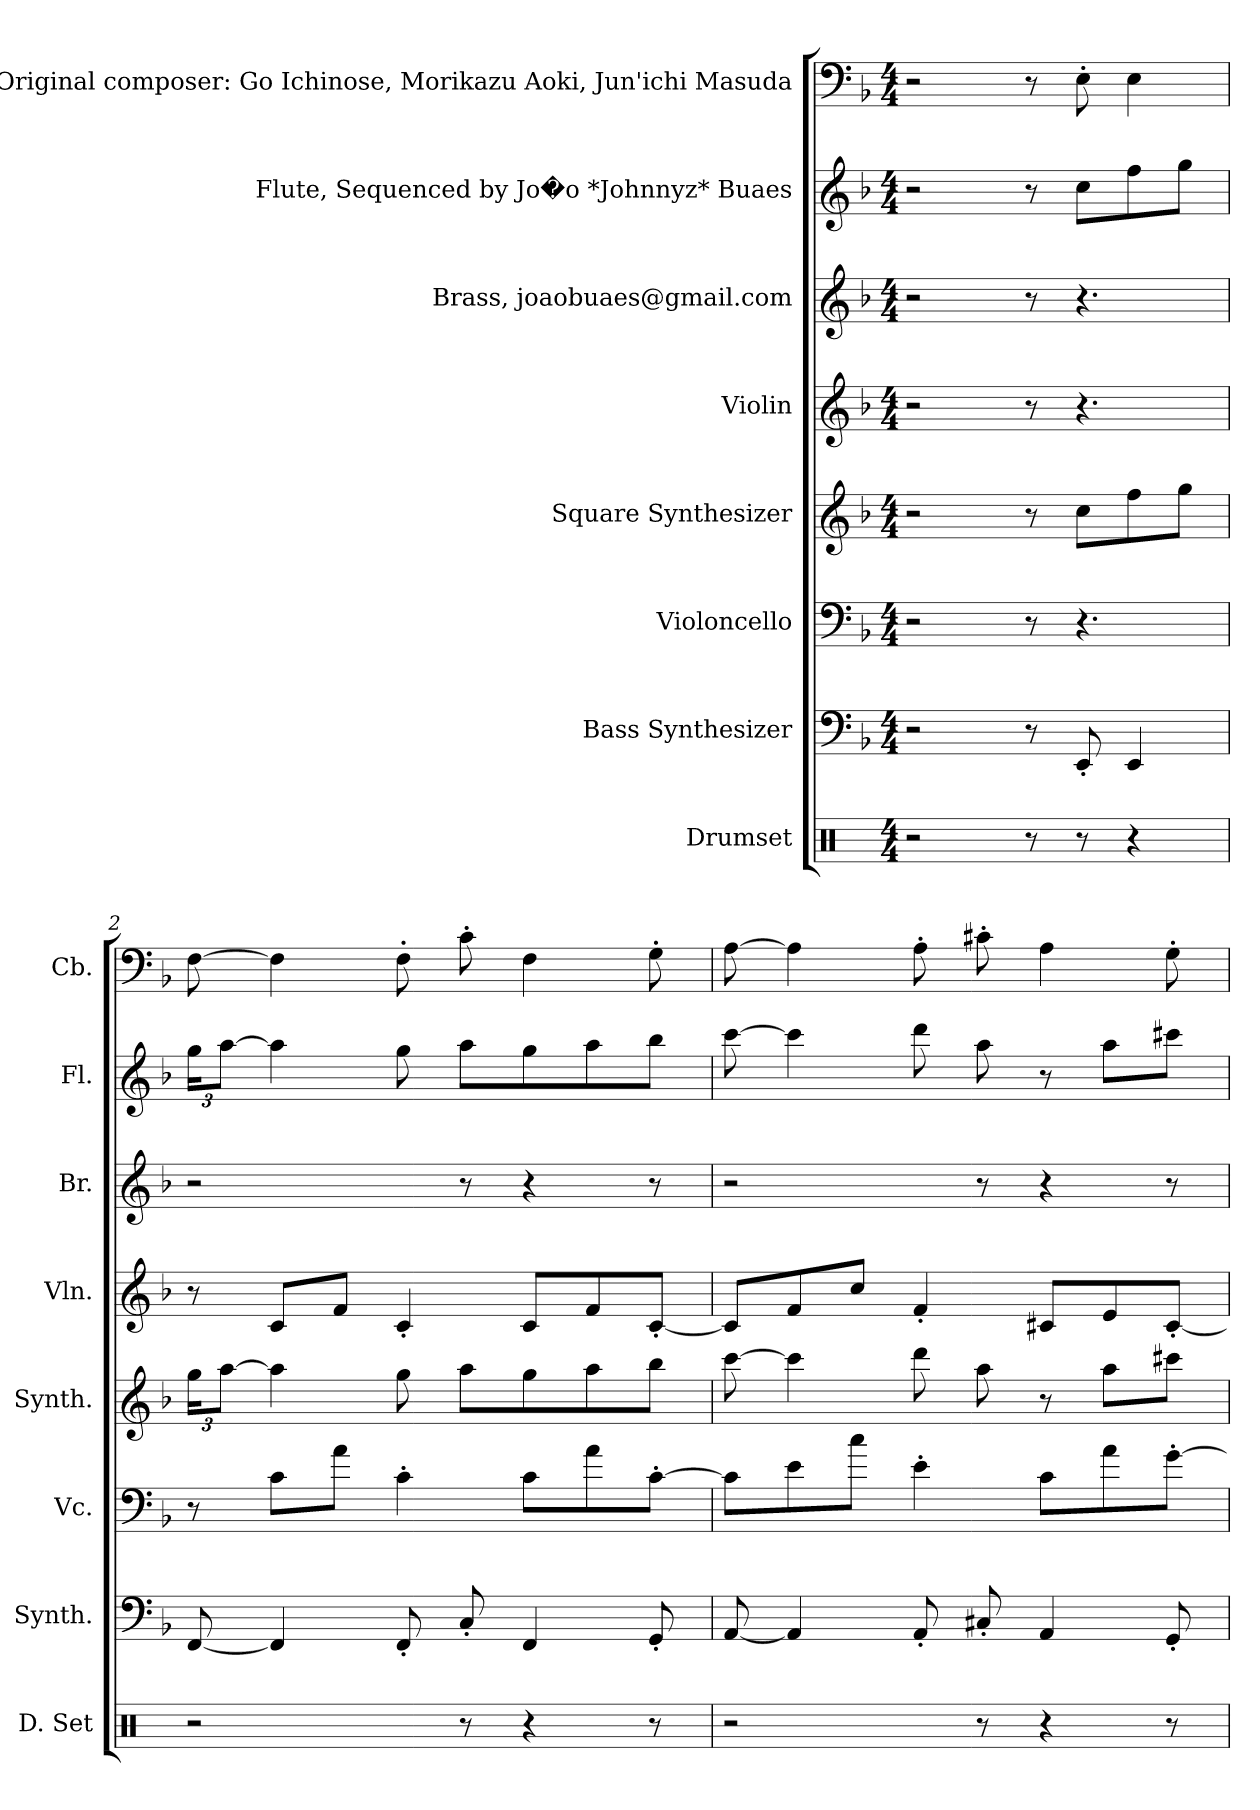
**kern	**kern	**kern	**kern	**kern	**kern	**kern	**kern
*part8	*part7	*part6	*part5	*part4	*part3	*part2	*part1
*staff8	*staff7	*staff6	*staff5	*staff4	*staff3	*staff2	*staff1
*I"Drumset	*I"Bass Synthesizer	*I"Violoncello	*I"Square Synthesizer	*I"Violin	*I"Brass, joaobuaes@gmail.com	*I"Flute, Sequenced by Jo�o *Johnnyz* Buaes	*I"Contrabass, Original composer: Go Ichinose, Morikazu Aoki, Jun'ichi Masuda
*I'D. Set	*I'Synth.	*I'Vc.	*I'Synth.	*I'Vln.	*I'Br.	*I'Fl.	*I'Cb.
*clefX	*clefF4	*clefF4	*clefG2	*clefG2	*clefG2	*clefG2	*clefF4
*	*	*	*	*	*	*	*ITrd7c12
*k[]	*k[b-]	*k[b-]	*k[b-]	*k[b-]	*k[b-]	*k[b-]	*k[b-]
*M4/4	*M4/4	*M4/4	*M4/4	*M4/4	*M4/4	*M4/4	*M4/4
*MM108	*MM108	*MM108	*MM108	*MM108	*MM108	*MM108	*MM108
=1	=1	=1	=1	=1	=1	=1	=1
2r	2r	2r	2r	2r	2r	2r	2r
8r	8r	8r	8r	8r	8r	8r	8r
8r	8EE'/	4.r	8cc\L	4.r	4.r	8cc\L	8EE'\
4r	4EE/	.	8ff\	.	.	8ff\	4EE\
.	.	.	8gg\J	.	.	8gg\J	.
!!LO:PB:g=z
=2	=2	=2	=2	=2	=2	=2	=2
*	*	*	*Xbrackettup	*	*	*Xbrackettup	*
2r	[8FF/	8r	24gg\KL	8r	2r	24gg\KL	[8FF\
.	.	.	[12aa\J	.	.	[12aa\J	.
.	4FF/]	8c\L	4aa\]	8c/L	.	4aa\]	4FF\]
.	.	8a\J	.	8f/J	.	.	.
.	8FF'/	4c'\	8gg\	4c'/	.	8gg\	8FF'\
8r	8C'/	.	8aa\L	.	8r	8aa\L	8C'\
4r	4FF/	8c\L	8gg\	8c/L	4r	8gg\	4FF\
.	.	8a\	8aa\	8f/	.	8aa\	.
8r	8GG'/	[8c'\J	8bb-\J	[8c'/J	8r	8bb-\J	8GG'\
=3	=3	=3	=3	=3	=3	=3	=3
2r	[8AA/	8c\L]	[8ccc\	8c/L]	2r	[8ccc\	[8AA\
.	4AA/]	8e\	4ccc\]	8f/	.	4ccc\]	4AA\]
.	.	8cc\J	.	8cc/J	.	.	.
.	8AA'/	4e'\	8ddd\	4f'/	.	8ddd\	8AA'\
8r	8C#X'/	.	8aa\	.	8r	8aa\	8C#X'\
4r	4AA/	8c\L	8r	8c#X/L	4r	8r	4AA\
.	.	8a\	8aa\L	8e/	.	8aa\L	.
8r	8GG'/	[8g'\J	8ccc#X\J	[8c#'/J	8r	8ccc#X\J	8GG'\
=	=	=	=	=	=	=	=
*-	*-	*-	*-	*-	*-	*-	*-
